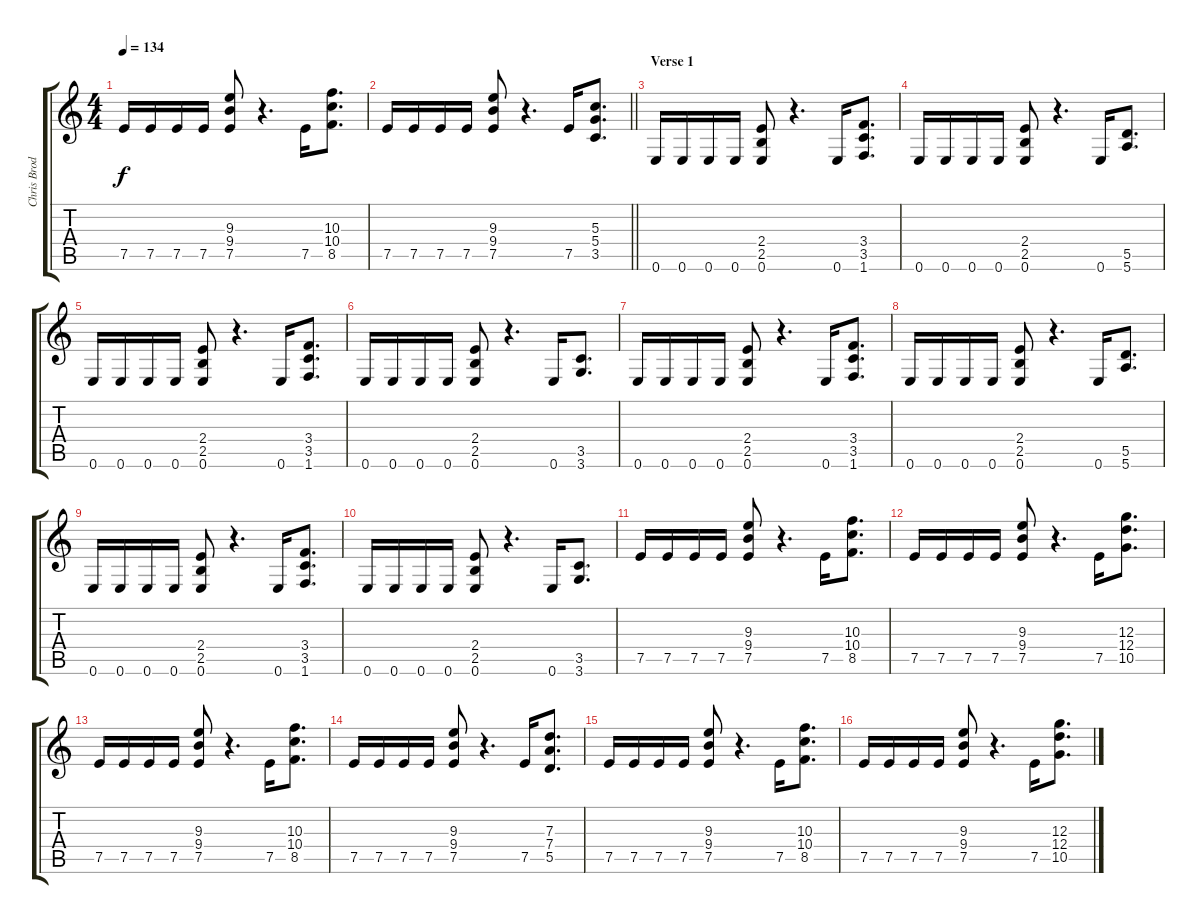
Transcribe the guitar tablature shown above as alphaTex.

\track ("Chris Broderick" "Chris Brod") {instrument distortionguitar}
\staff {score tabs}
\tuning (E4 B3 G3 D3 A2 E2) {hide}
\ts (4 4)
\tempo 134
\clef g2
\ks c
7.5.16{dy f} 7.5.16 7.5.16 7.5.16 (9.3 9.4 7.5).8 r.4{d} 7.5.16 (10.3 10.4 8.5).8{d} |
\barLineRight lightlight
7.5.16 7.5.16 7.5.16 7.5.16 (9.3 9.4 7.5).8 r.4{d} 7.5.16 (5.3 5.4 3.5).8{d} |
\section ("" "Verse 1")
0.6.16 0.6.16 0.6.16 0.6.16 (2.4 2.5 0.6).8 r.4{d} 0.6.16 (3.4 3.5 1.6).8{d} |
0.6.16 0.6.16 0.6.16 0.6.16 (2.4 2.5 0.6).8 r.4{d} 0.6.16 (5.5 5.6).8{d} |
0.6.16 0.6.16 0.6.16 0.6.16 (2.4 2.5 0.6).8 r.4{d} 0.6.16 (3.4 3.5 1.6).8{d} |
0.6.16 0.6.16 0.6.16 0.6.16 (2.4 2.5 0.6).8 r.4{d} 0.6.16 (3.5 3.6).8{d} |
0.6.16 0.6.16 0.6.16 0.6.16 (2.4 2.5 0.6).8 r.4{d} 0.6.16 (3.4 3.5 1.6).8{d} |
0.6.16 0.6.16 0.6.16 0.6.16 (2.4 2.5 0.6).8 r.4{d} 0.6.16 (5.5 5.6).8{d} |
0.6.16 0.6.16 0.6.16 0.6.16 (2.4 2.5 0.6).8 r.4{d} 0.6.16 (3.4 3.5 1.6).8{d} |
0.6.16 0.6.16 0.6.16 0.6.16 (2.4 2.5 0.6).8 r.4{d} 0.6.16 (3.5 3.6).8{d} |
7.5.16 7.5.16 7.5.16 7.5.16 (9.3 9.4 7.5).8 r.4{d} 7.5.16 (10.3 10.4 8.5).8{d} |
7.5.16 7.5.16 7.5.16 7.5.16 (9.3 9.4 7.5).8 r.4{d} 7.5.16 (12.3 12.4 10.5).8{d} |
7.5.16 7.5.16 7.5.16 7.5.16 (9.3 9.4 7.5).8 r.4{d} 7.5.16 (10.3 10.4 8.5).8{d} |
7.5.16 7.5.16 7.5.16 7.5.16 (9.3 9.4 7.5).8 r.4{d} 7.5.16 (7.3 7.4 5.5).8{d} |
7.5.16 7.5.16 7.5.16 7.5.16 (9.3 9.4 7.5).8 r.4{d} 7.5.16 (10.3 10.4 8.5).8{d} |
7.5.16 7.5.16 7.5.16 7.5.16 (9.3 9.4 7.5).8 r.4{d} 7.5.16 (12.3 12.4 10.5).8{d}
